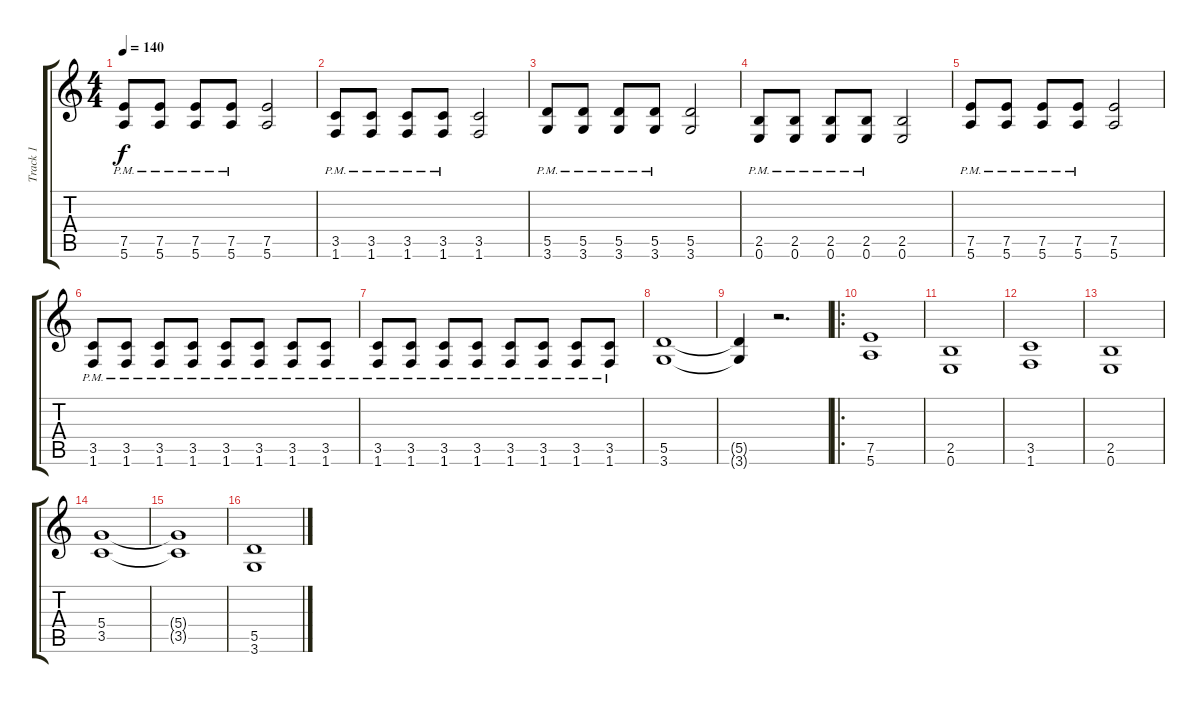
\track ("Track 1" "Track 1") {instrument distortionguitar}
\staff {score tabs}
\tuning (E4 B3 G3 D3 A2 E2) {hide}
\ts (4 4)
\tempo 140
\clef g2
\ks c
(7.5 5.6{pm}).8{dy f} (7.5 5.6{pm}).8 (7.5 5.6{pm}).8 (7.5 5.6{pm}).8 (7.5 5.6).2 |
(3.5 1.6{pm}).8 (3.5 1.6{pm}).8 (3.5 1.6{pm}).8 (3.5 1.6{pm}).8 (3.5 1.6).2 |
(5.5 3.6{pm}).8 (5.5 3.6{pm}).8 (5.5 3.6{pm}).8 (5.5 3.6{pm}).8 (5.5 3.6).2 |
(2.5 0.6{pm}).8 (2.5 0.6{pm}).8 (2.5 0.6{pm}).8 (2.5 0.6{pm}).8 (2.5 0.6).2 |
(7.5 5.6{pm}).8 (7.5 5.6{pm}).8 (7.5 5.6{pm}).8 (7.5 5.6{pm}).8 (7.5 5.6).2 |
(3.5 1.6{pm}).8 (3.5 1.6{pm}).8 (3.5 1.6{pm}).8 (3.5 1.6{pm}).8 (3.5 1.6{pm}).8 (3.5 1.6{pm}).8 (3.5 1.6{pm}).8 (3.5 1.6{pm}).8 |
(3.5 1.6{pm}).8 (3.5 1.6{pm}).8 (3.5 1.6{pm}).8 (3.5 1.6{pm}).8 (3.5 1.6{pm}).8 (3.5 1.6{pm}).8 (3.5 1.6{pm}).8 (3.5 1.6{pm}).8 |
(5.5 3.6).1 |
(5.5{t} 3.6{t}).4 r.2{d} |
\ro
(7.5 5.6).1 |
(2.5 0.6).1 |
(3.5 1.6).1 |
(2.5 0.6).1 |
(5.4 3.5).1 |
(5.4{t} 3.5{t}).1 |
(5.5 3.6).1
